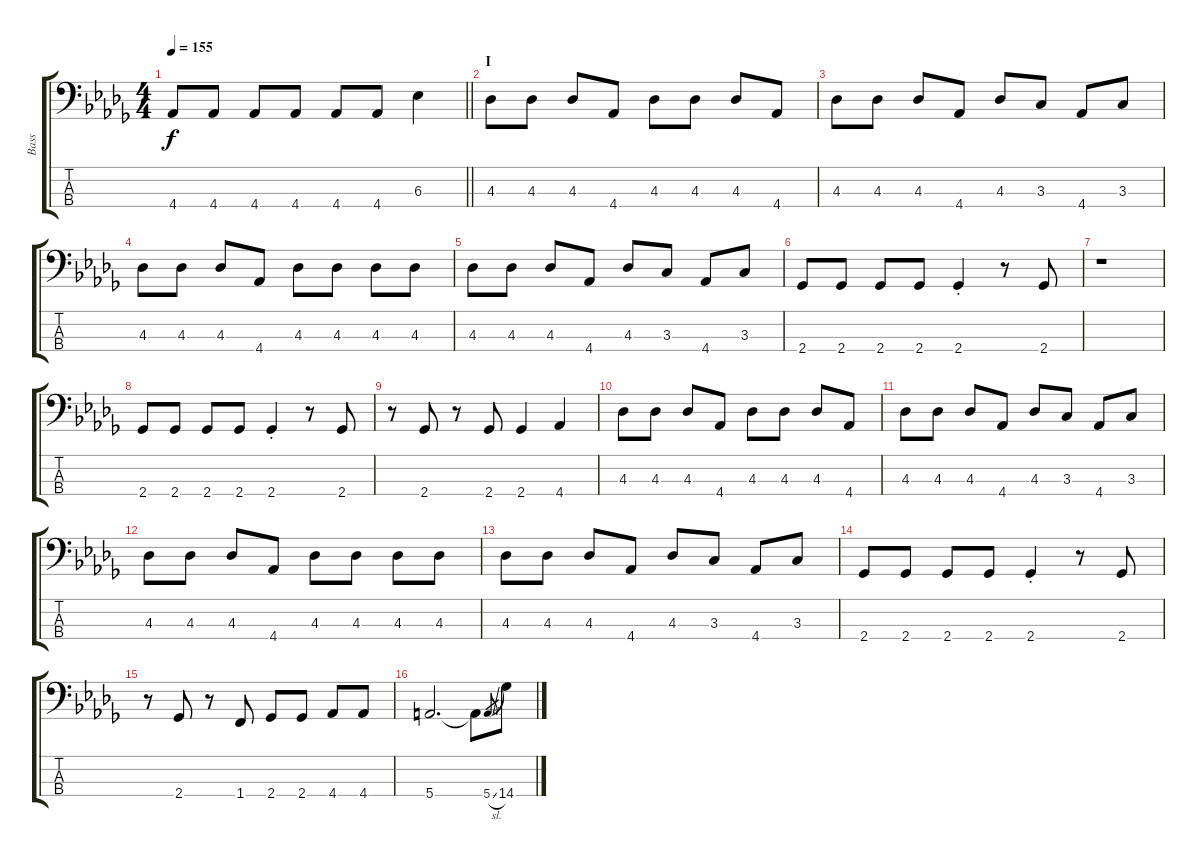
\track ("Bass" "Bass") {instrument electricbasspick}
\staff {score tabs}
\tuning (G2 D2 A1 E1) {hide}
\ts (4 4)
\tempo 155
\clef f4
\barLineRight lightlight
\ks db
4.4.8{dy f} 4.4.8 4.4.8 4.4.8 4.4.8 4.4.8 6.3.4 |
\section ("" "I")
4.3.8 4.3.8 4.3.8 4.4.8 4.3.8 4.3.8 4.3.8 4.4.8 |
4.3.8 4.3.8 4.3.8 4.4.8 4.3.8 3.3.8 4.4.8 3.3.8 |
4.3.8 4.3.8 4.3.8 4.4.8 4.3.8 4.3.8 4.3.8 4.3.8 |
4.3.8 4.3.8 4.3.8 4.4.8 4.3.8 3.3.8 4.4.8 3.3.8 |
2.4.8 2.4.8 2.4.8 2.4.8 2.4{st}.4 r.8 2.4.8 |
r.1 |
2.4.8 2.4.8 2.4.8 2.4.8 2.4{st}.4 r.8 2.4.8 |
r.8 2.4.8 r.8 2.4.8 2.4.4 4.4.4 |
4.3.8 4.3.8 4.3.8 4.4.8 4.3.8 4.3.8 4.3.8 4.4.8 |
4.3.8 4.3.8 4.3.8 4.4.8 4.3.8 3.3.8 4.4.8 3.3.8 |
4.3.8 4.3.8 4.3.8 4.4.8 4.3.8 4.3.8 4.3.8 4.3.8 |
4.3.8 4.3.8 4.3.8 4.4.8 4.3.8 3.3.8 4.4.8 3.3.8 |
2.4.8 2.4.8 2.4.8 2.4.8 2.4{st}.4 r.8 2.4.8 |
r.8 2.4.8 r.8 1.4.8 2.4.8 2.4.8 4.4.8 4.4.8 |
5.4.2{d} 5.4{t}.8 5.4{sl}.8{gr} 14.4.8
